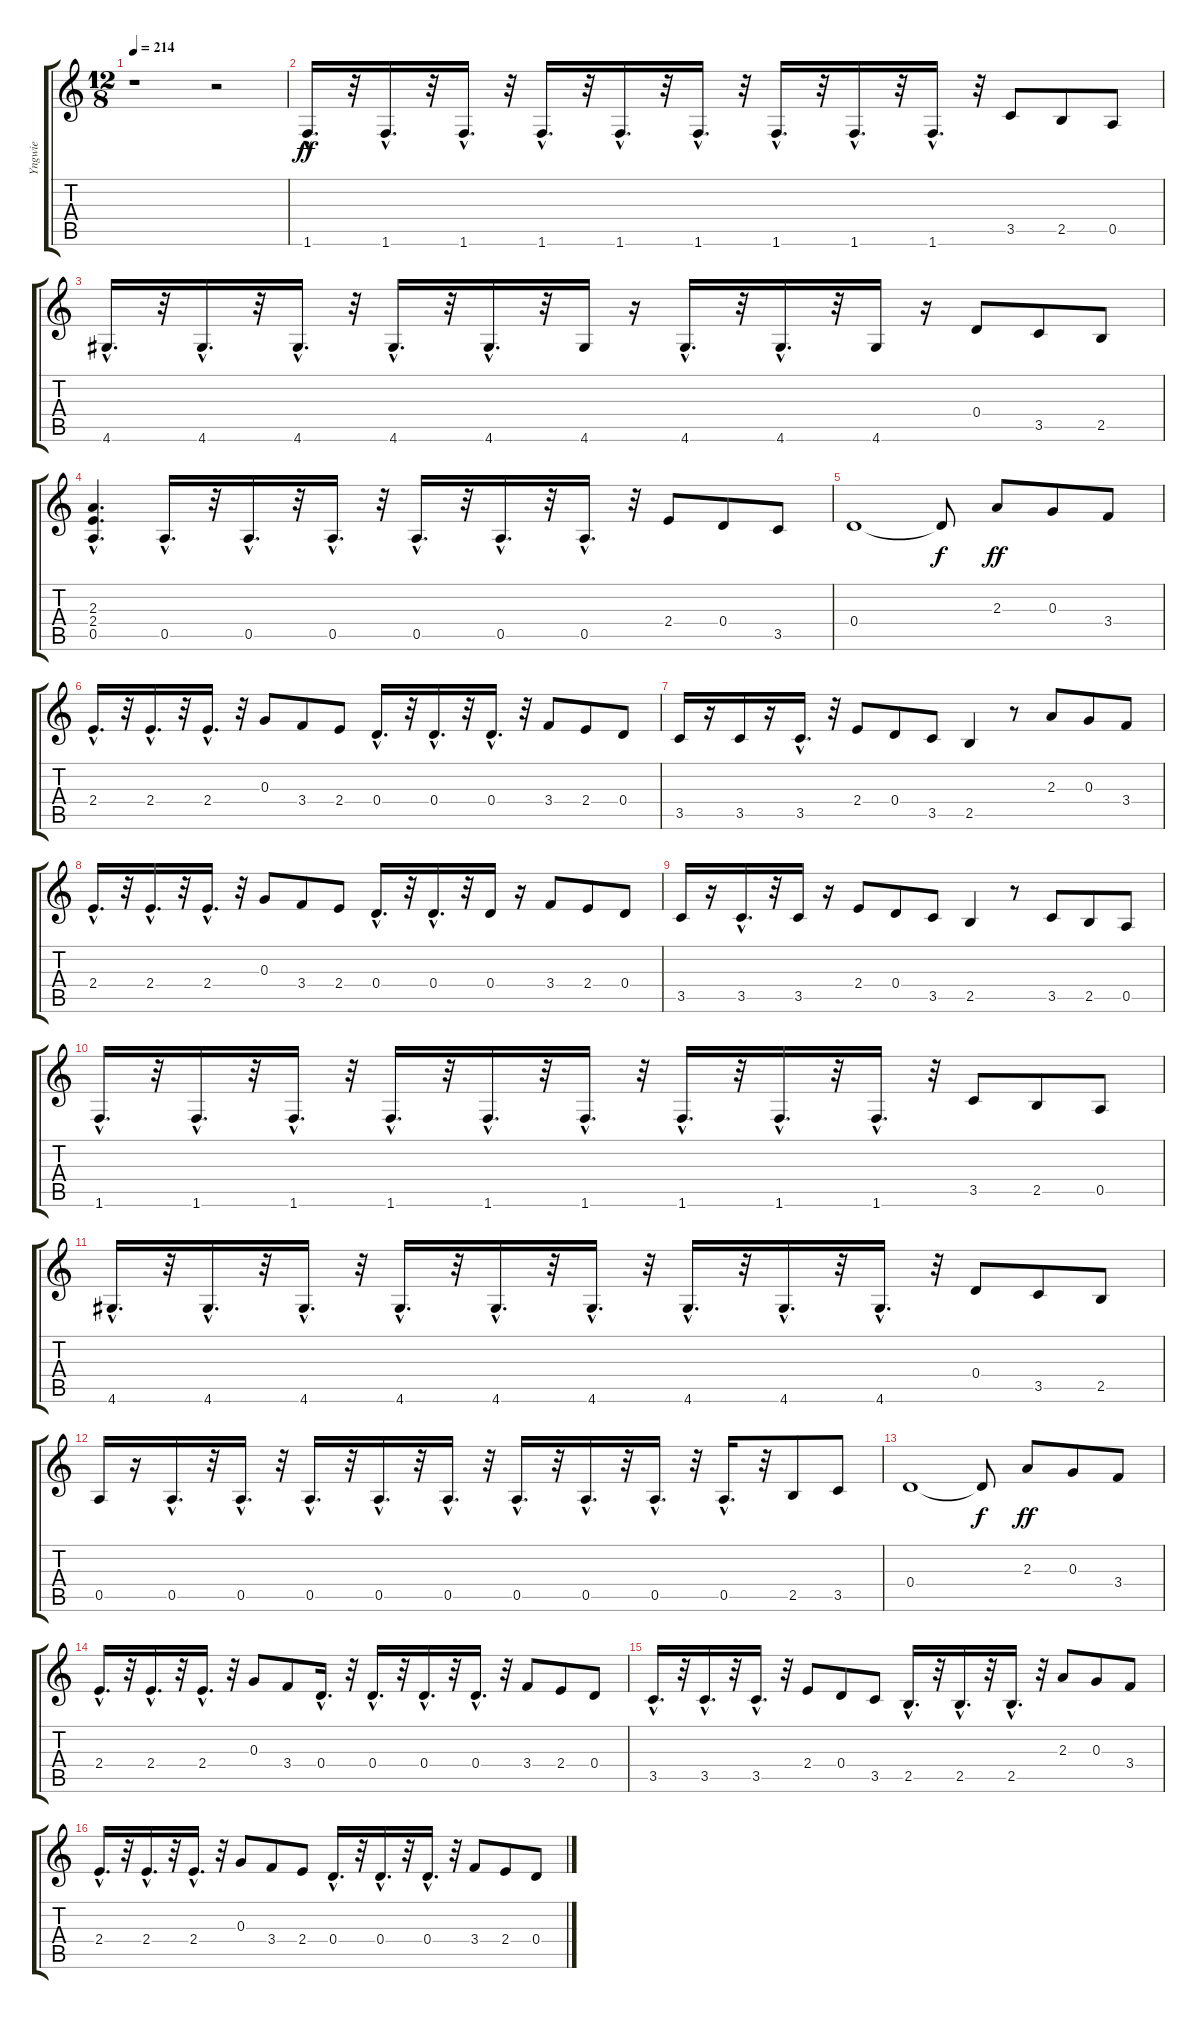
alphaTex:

\track ("Yngwie" "Yngwie") {instrument overdrivenguitar}
\staff {score tabs}
\tuning (E4 B3 G3 D3 A2 E2) {hide}
\ts (12 8)
\tempo 214
\clef g2
\ks c
r.1{dy ff instrument overdrivenguitar} r.2 |
1.6{hac}.16{d balance 6} r.32 1.6{hac}.16{d} r.32 1.6{hac}.16{d} r.32 1.6{hac}.16{d} r.32 1.6{hac}.16{d} r.32 1.6{hac}.16{d} r.32 1.6{hac}.16{d} r.32 1.6{hac}.16{d} r.32 1.6{hac}.16{d} r.32 3.5.8 2.5.8 0.5.8 |
4.6{hac}.16{d} r.32 4.6{hac}.16{d} r.32 4.6{hac}.16{d} r.32 4.6{hac}.16{d} r.32 4.6{hac}.16{d} r.32 4.6.16 r.16 4.6{hac}.16{d} r.32 4.6{hac}.16{d} r.32 4.6.16 r.16 0.4.8 3.5.8 2.5.8 |
(2.3{hac} 2.4{hac} 0.5{hac}).4{d} 0.5{hac}.16{d} r.32 0.5{hac}.16{d} r.32 0.5{hac}.16{d} r.32 0.5{hac}.16{d} r.32 0.5{hac}.16{d} r.32 0.5{hac}.16{d} r.32 2.4.8 0.4.8 3.5.8 |
0.4.1 0.4{t}.8{dy f} 2.3.8{dy ff} 0.3.8 3.4.8 |
2.4{hac}.16{d} r.32 2.4{hac}.16{d} r.32 2.4{hac}.16{d} r.32 0.3.8 3.4.8 2.4.8 0.4{hac}.16{d} r.32 0.4{hac}.16{d} r.32 0.4{hac}.16{d} r.32 3.4.8 2.4.8 0.4.8 |
3.5.16 r.16 3.5.16 r.16 3.5{hac}.16{d} r.32 2.4.8 0.4.8 3.5.8 2.5.4 r.8 2.3.8 0.3.8 3.4.8 |
2.4{hac}.16{d} r.32 2.4{hac}.16{d} r.32 2.4{hac}.16{d} r.32 0.3.8 3.4.8 2.4.8 0.4{hac}.16{d} r.32 0.4{hac}.16{d} r.32 0.4.16 r.16 3.4.8 2.4.8 0.4.8 |
3.5.16 r.16 3.5{hac}.16{d} r.32 3.5.16 r.16 2.4.8 0.4.8 3.5.8 2.5.4 r.8 3.5.8 2.5.8 0.5.8 |
1.6{hac}.16{d} r.32 1.6{hac}.16{d} r.32 1.6{hac}.16{d} r.32 1.6{hac}.16{d} r.32 1.6{hac}.16{d} r.32 1.6{hac}.16{d} r.32 1.6{hac}.16{d} r.32 1.6{hac}.16{d} r.32 1.6{hac}.16{d} r.32 3.5.8 2.5.8 0.5.8 |
4.6{hac}.16{d} r.32 4.6{hac}.16{d} r.32 4.6{hac}.16{d} r.32 4.6{hac}.16{d} r.32 4.6{hac}.16{d} r.32 4.6{hac}.16{d} r.32 4.6{hac}.16{d} r.32 4.6{hac}.16{d} r.32 4.6{hac}.16{d} r.32 0.4.8 3.5.8 2.5.8 |
0.5.16 r.16 0.5{hac}.16{d} r.32 0.5{hac}.16{d} r.32 0.5{hac}.16{d} r.32 0.5{hac}.16{d} r.32 0.5{hac}.16{d} r.32 0.5{hac}.16{d} r.32 0.5{hac}.16{d} r.32 0.5{hac}.16{d} r.32 0.5{hac}.16{d} r.32 2.5.8 3.5.8 |
0.4.1 0.4{t}.8{dy f} 2.3.8{dy ff} 0.3.8 3.4.8 |
2.4{hac}.16{d} r.32 2.4{hac}.16{d} r.32 2.4{hac}.16{d} r.32 0.3.8 3.4.8 0.4{hac}.16{d} r.32 0.4{hac}.16{d} r.32 0.4{hac}.16{d} r.32 0.4{hac}.16{d} r.32 3.4.8 2.4.8 0.4.8 |
3.5{hac}.16{d} r.32 3.5{hac}.16{d} r.32 3.5{hac}.16{d} r.32 2.4.8 0.4.8 3.5.8 2.5{hac}.16{d} r.32 2.5{hac}.16{d} r.32 2.5{hac}.16{d} r.32 2.3.8 0.3.8 3.4.8 |
2.4{hac}.16{d} r.32 2.4{hac}.16{d} r.32 2.4{hac}.16{d} r.32 0.3.8 3.4.8 2.4.8 0.4{hac}.16{d} r.32 0.4{hac}.16{d} r.32 0.4{hac}.16{d} r.32 3.4.8 2.4.8 0.4.8
